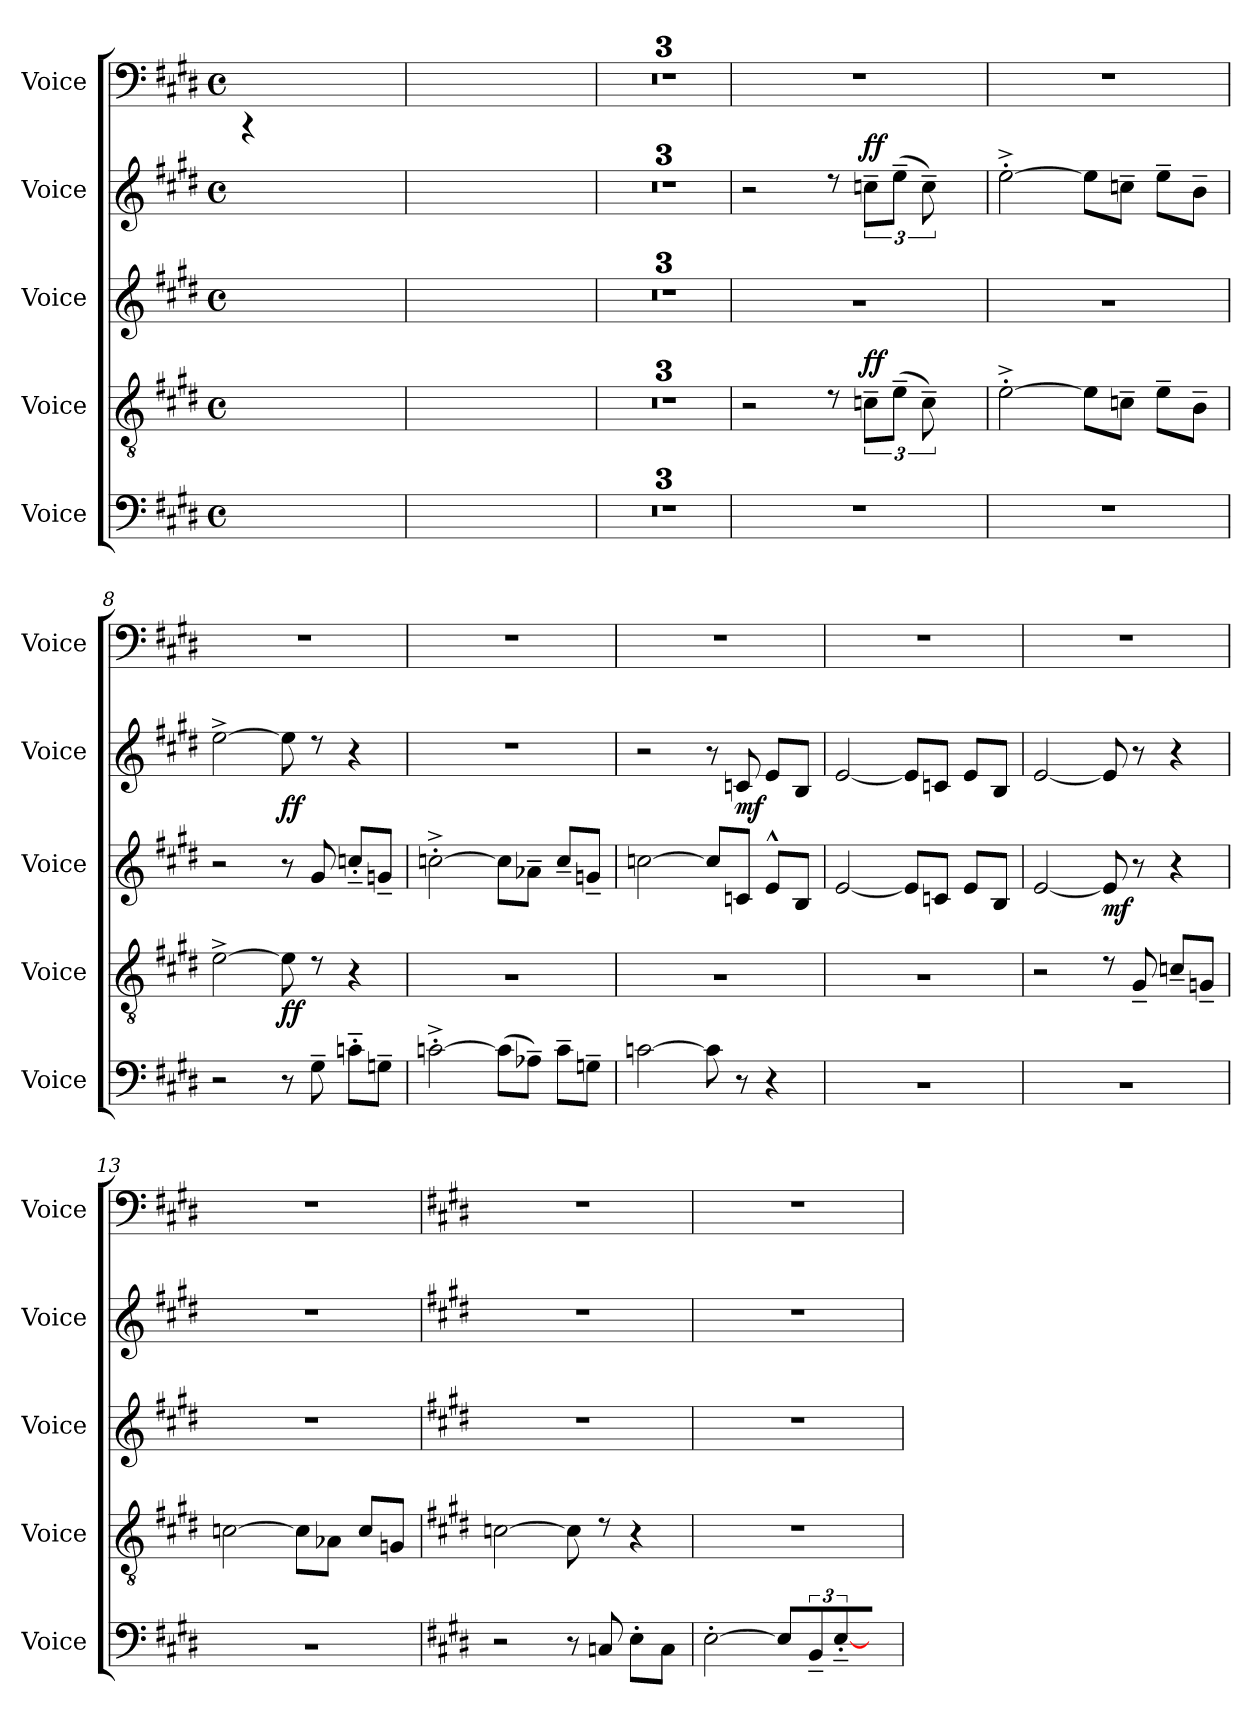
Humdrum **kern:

**kern	**kern	**dynam	**kern	**dynam	**kern	**dynam	**kern
*part5	*part4	*part4	*part3	*part3	*part2	*part2	*part1
*staff5	*staff4	*staff4	*staff3	*staff3	*staff2	*staff2	*staff1
*I"Voice	*I"Voice	*	*I"Voice	*	*I"Voice	*	*I"Voice
*I'Voice	*I'Voice	*	*I'Voice	*	*I'Voice	*	*I'Voice
*clefF4	*clefGv2	*	*clefG2	*	*clefG2	*	*clefF4
*k[f#c#g#d#]	*k[f#c#g#d#]	*	*k[f#c#g#d#]	*	*k[f#c#g#d#]	*	*k[f#c#g#d#]
*M4/4	*M4/4	*	*M4/4	*	*M4/4	*	*M4/4
*met(c)	*met(c)	*	*met(c)	*	*met(c)	*	*met(c)
=1	=1	=1	=1	=1	=1	=1	=1
1ryy	1ryy	.	1ryy	.	4rfff	.	1ryy
.	.	.	.	.	2.ryy	.	.
=2	=2	=2	=2	=2	=2	=2	=2
1ryy	1ryy	.	1ryy	.	1ryy	.	1ryy
4ryy	4ryy	.	4ryy	.	4ryy	.	4ryy
=3	=3	=3	=3	=3	=3	=3	=3
1ryy	1ryy	.	1ryy	.	1ryy	.	1ryy
=4	=4	=4	=4	=4	=4	=4	=4
1ryy	1ryy	.	1ryy	.	1ryy	.	1ryy
=5	=5	=5	=5	=5	=5	=5	=5
1ryy	1ryy	.	1ryy	.	1ryy	.	1ryy
!!LO:LB:g=z
=6	=6	=6	=6	=6	=6	=6	=6
1rF	2rc	.	1rcc	.	2rcc	.	1r
.	8rc	.	.	.	8rcc	.	.
!	!	!LO:DY:a	!	!	!	!LO:DY:a	!
.	12cn~>\L	ff	.	.	12ccn~>\L	ff	.
.	(<12e~>\J	.	.	.	(<12ee~>\J	.	.
.	12c~>\)	.	.	.	12cc~>\)	.	.
.	8ryy	.	.	.	8ryy	.	.
=7	=7	=7	=7	=7	=7	=7	=7
1rF	[>2e^<'<^>\	.	1rcc	.	[>2ee^<'<^>\	.	1r
.	8e\L]	.	.	.	8ee\L]	.	.
.	8cn~>\J	.	.	.	8ccn~>\J	.	.
.	8e~>\L	.	.	.	8ee~>\L	.	.
.	8B~>\J	.	.	.	8b~>\J	.	.
=8	=8	=8	=8	=8	=8	=8	=8
2rE	[>2e^>\	.	2rcc	.	[>2ee^>\	.	1r
!	!	!LO:DY:b	!	!	!	!LO:DY:b	!
8r	8e\]	ff	8r	.	8ee\]	ff	.
8G#~>Z<\	8rc	.	8g#Z</	.	8rcc	.	.
8cnZ<'<~>\L	4r	.	8ccn~>Z<'</L	.	4r	.	.
8Gn~>\J	.	.	8gn~>/J	.	.	.	.
=9	=9	=9	=9	=9	=9	=9	=9
[>2cn^<'<\	1rc	.	[>2ccn^<'<^>\	.	1rdd	.	1r
(<8c\L]	.	.	8cc\L]	.	.	.	.
8A-X~>\J)	.	.	8a-X~>\J	.	.	.	.
8c~>\L	.	.	8cc~>/L	.	.	.	.
8Gn~>\J	.	.	8gn~>/J	.	.	.	.
!!LO:LB:g=z
=10	=10	=10	=10	=10	=10	=10	=10
[>2cn\	1rc	.	[>2ccn\	.	2rcc	.	1r
8c\]	.	.	8cc/L]	.	8r	.	.
!	!	!	!	!	!	!LO:DY:b	!
8r	.	.	8cn/J	.	8cn/	mf	.
4r	.	.	8e^^>/L	.	8e/L	.	.
.	.	.	8B/J	.	8B/J	.	.
=11	=11	=11	=11	=11	=11	=11	=11
1rE	1rc	.	[<2e/	.	[<2e/	.	1r
.	.	.	8e/L]	.	8e/L]	.	.
.	.	.	8cn/J	.	8cn/J	.	.
.	.	.	8e/L	.	8e/L	.	.
.	.	.	8B/J	.	8B/J	.	.
=12	=12	=12	=12	=12	=12	=12	=12
1rE	2rc	.	[<2e/	.	[<2e/	.	1r
!	!	!	!	!LO:DY:b	!	!	!
.	8rc	.	8e/]	mf	8eZ>/]	.	.
.	8G#~>/	.	8r	.	8r	.	.
.	8cn~>/L	.	4r	.	4r	.	.
.	8Gn~>/J	.	.	.	.	.	.
=13	=13	=13	=13	=13	=13	=13	=13
1rE	[>2cn\	.	1rdd	.	1rdd	.	1r
.	8c\L]	.	.	.	.	.	.
.	8A-X\J	.	.	.	.	.	.
.	8c/L	.	.	.	.	.	.
.	8Gn/J	.	.	.	.	.	.
!!LO:PB:g=z
=14	=14	=14	=14	=14	=14	=14	=14
*k[f#c#g#d#]	*k[f#c#g#d#]	*	*k[f#c#g#d#]	*	*k[f#c#g#d#]	*	*k[f#c#g#d#]
2r	[>2cn\	.	1rdd	.	1rdd	.	1r
8r	8c\]	.	.	.	.	.	.
8Cn/	8rc	.	.	.	.	.	.
8E'<'<\L	4r	.	.	.	.	.	.
8C\J	.	.	.	.	.	.	.
=15	=15	=15	=15	=15	=15	=15	=15
[>2E'<'<\	1rd	.	1rdd	.	1rdd	.	1r
8E/L]	.	.	.	.	.	.	.
12BB~>/J	.	.	.	.	.	.	.
[>6E'<'<~>\	.	.	.	.	.	.	.
8ryy	.	.	.	.	.	.	.
=	=	=	=	=	=	=	=
*-	*-	*-	*-	*-	*-	*-	*-
